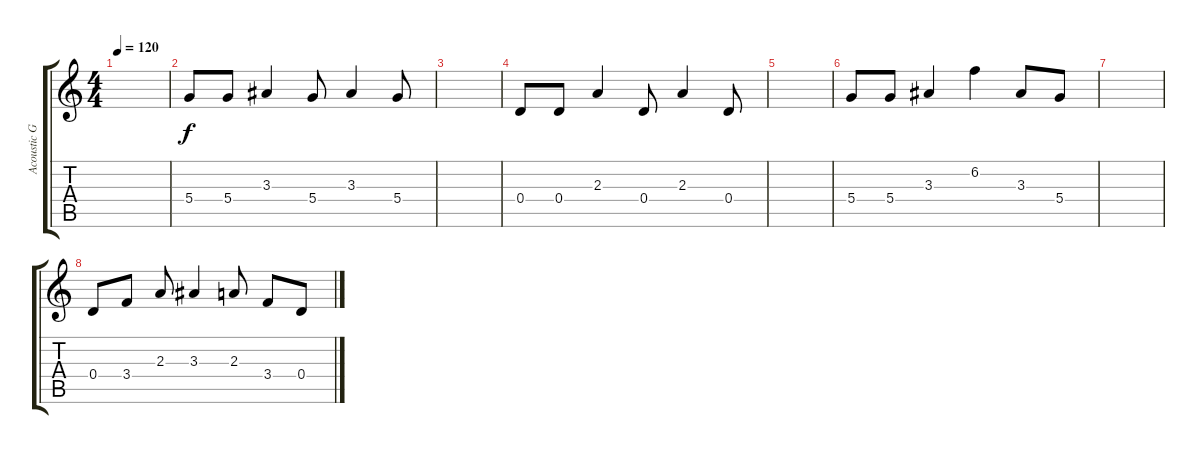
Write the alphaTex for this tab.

\track ("Acoustic Guitar ( Steel )" "Acoustic G") {instrument acousticguitarsteel}
\staff {score tabs}
\tuning (E4 B3 G3 D3 A2 E2) {hide}
\ts (4 4)
\tempo 120
\clef g2
\ks c
|
5.4.8 5.4.8 3.3.4 5.4.8 3.3.4 5.4.8 |
|
0.4.8 0.4.8 2.3.4 0.4.8 2.3.4 0.4.8 |
|
5.4.8 5.4.8 3.3.4 6.2.4 3.3.8 5.4.8 |
|
0.4.8 3.4.8 2.3.8 3.3.4 2.3.8 3.4.8 0.4.8
